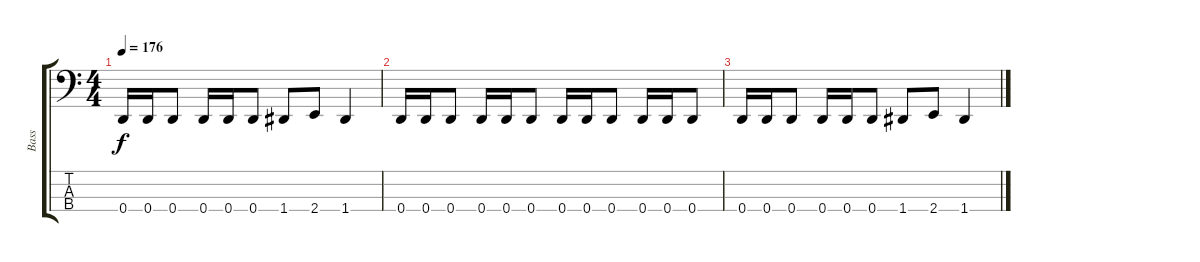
\track ("Bass" "Bass") {instrument electricbasspick}
\staff {score tabs}
\tuning (G2 D2 A1 D1) {hide}
\ts (4 4)
\tempo 176
\clef f4
\ks c
0.4.16{dy f} 0.4.16 0.4.8 0.4.16 0.4.16 0.4.8 1.4.8 2.4.8 1.4.4 |
0.4.16 0.4.16 0.4.8 0.4.16 0.4.16 0.4.8 0.4.16 0.4.16 0.4.8 0.4.16 0.4.16 0.4.8 |
0.4.16 0.4.16 0.4.8 0.4.16 0.4.16 0.4.8 1.4.8 2.4.8 1.4.4
